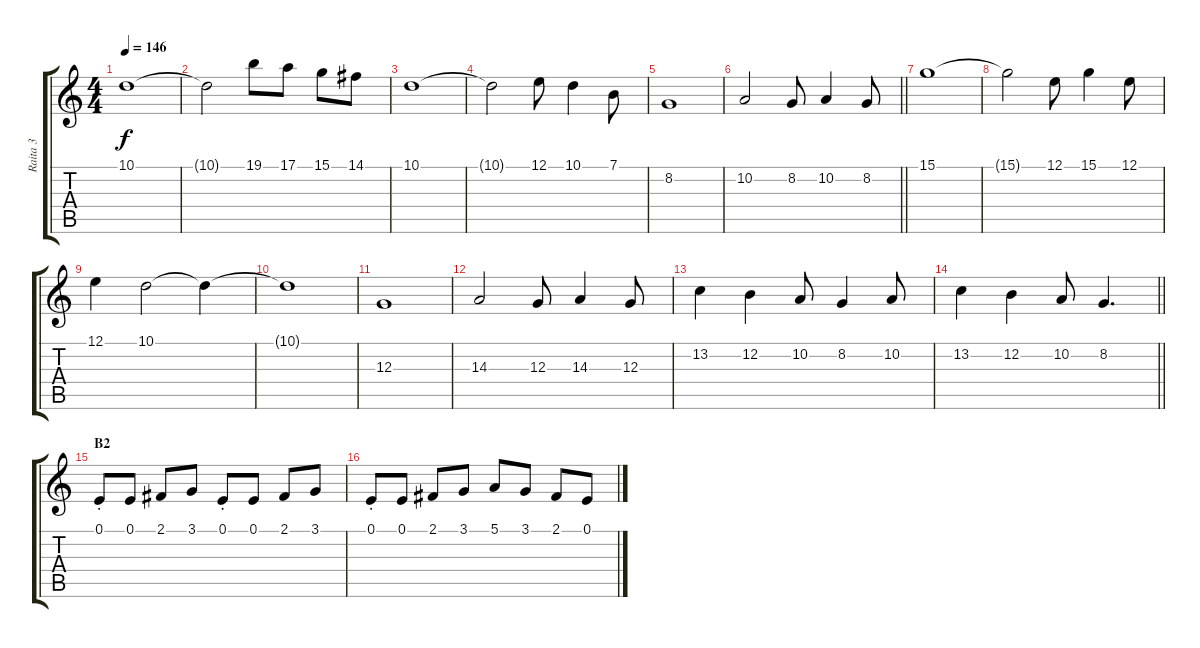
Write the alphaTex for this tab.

\track ("Raita 3" "Raita 3") {instrument flute}
\staff {score tabs}
\tuning (E4 B3 G3 D3 A2 E2) {hide}
\ts (4 4)
\tempo 146
\clef g2
\ks c
10.1.1{dy f} |
10.1{t}.2 19.1.8 17.1.8 15.1.8 14.1.8 |
10.1.1 |
10.1{t}.2 12.1.8 10.1.4 7.1.8 |
8.2.1 |
\barLineRight lightlight
10.2.2 8.2.8 10.2.4 8.2.8 |
15.1.1 |
15.1{t}.2 12.1.8 15.1.4 12.1.8 |
12.1.4 10.1.2 10.1{t}.4 |
10.1{t}.1 |
12.3.1 |
14.3.2 12.3.8 14.3.4 12.3.8 |
13.2.4 12.2.4 10.2.8 8.2.4 10.2.8 |
\barLineRight lightlight
13.2.4 12.2.4 10.2.8 8.2.4{d} |
\section ("" "B2")
0.1{st}.8{instrument electricpiano2} 0.1.8 2.1.8 3.1.8 0.1{st}.8 0.1.8 2.1.8 3.1.8 |
0.1{st}.8 0.1.8 2.1.8 3.1.8 5.1.8 3.1.8 2.1.8 0.1.8
